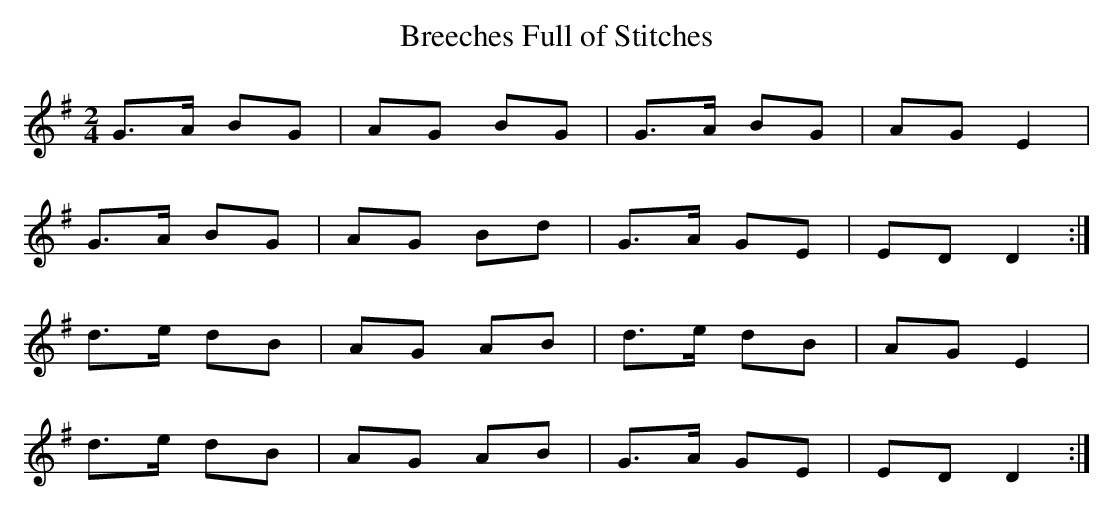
X:1
T:Breeches Full of Stitches
M:2/4
L:1/8
K:G Major
G3/2A/ BG|AG BG|G3/2A/ BG|AG E2|!
G3/2A/ BG|AG Bd|G3/2A/ GE|ED D2:|!
d3/2e/ dB|AG AB|d3/2e/ dB|AG E2|!
d3/2e/ dB|AG AB|G3/2A/ GE|ED D2:|!
